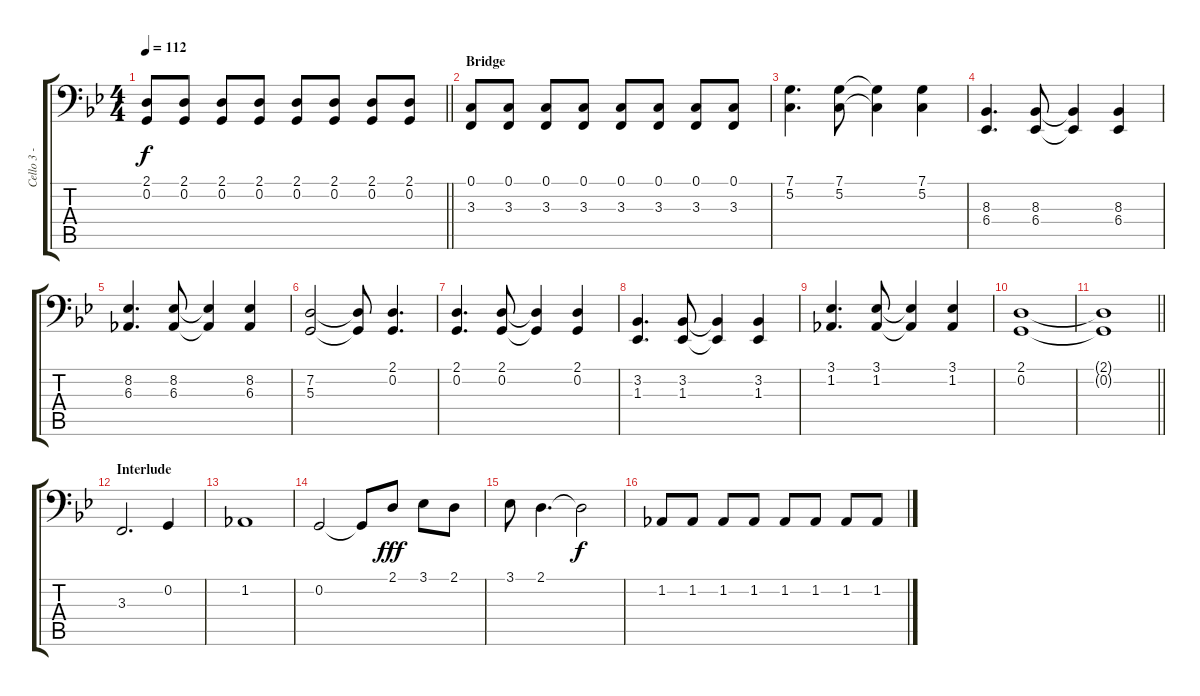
\track ("Cello 3 - Paavo" "Cello 3 - ") {instrument cello}
\staff {score tabs}
\tuning (C3 G2 D2 A1 E1 B0) {hide}
\ts (4 4)
\tempo 112
\clef f4
\barLineRight lightlight
\ks bb
(2.1 0.2).8{dy f} (2.1 0.2).8 (2.1 0.2).8 (2.1 0.2).8 (2.1 0.2).8 (2.1 0.2).8 (2.1 0.2).8 (2.1 0.2).8 |
\section ("" "Bridge")
(0.1 3.3).8 (0.1 3.3).8 (0.1 3.3).8 (0.1 3.3).8 (0.1 3.3).8 (0.1 3.3).8 (0.1 3.3).8 (0.1 3.3).8 |
(7.1 5.2).4{d} (7.1 5.2).8 (7.1{t} 5.2{t}).4 (7.1 5.2).4 |
(8.3 6.4).4{d} (8.3 6.4).8 (8.3{t} 6.4{t}).4 (8.3 6.4).4 |
(8.2 6.3).4{d} (8.2 6.3).8 (8.2{t} 6.3{t}).4 (8.2 6.3).4 |
(7.2 5.3).2 (7.2{t} 5.3{t}).8 (2.1 0.2).4{d} |
(2.1 0.2).4{d} (2.1 0.2).8 (2.1{t} 0.2{t}).4 (2.1 0.2).4 |
(3.2 1.3).4{d} (3.2 1.3).8 (3.2{t} 1.3{t}).4 (3.2 1.3).4 |
(3.1 1.2).4{d} (3.1 1.2).8 (3.1{t} 1.2{t}).4 (3.1 1.2).4 |
(2.1 0.2).1 |
\barLineRight lightlight
(2.1{t} 0.2{t}).1 |
\section ("" "Interlude")
3.3.2{d} 0.2.4 |
1.2.1 |
0.2.2 0.2{t}.8 2.1.8{dy fff} 3.1.8 2.1.8 |
3.1.8 2.1.4{d} 2.1{t}.2{dy f} |
1.2.8 1.2.8 1.2.8 1.2.8 1.2.8 1.2.8 1.2.8 1.2.8
